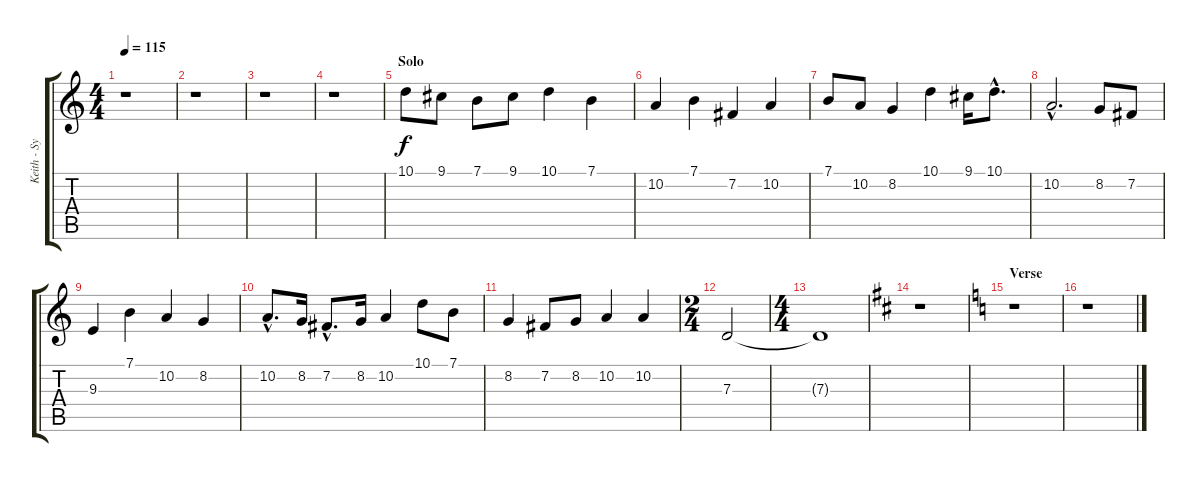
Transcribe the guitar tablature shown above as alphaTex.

\track ("Keith - Synth Brass" "Keith - Sy") {instrument synthbrass2}
\staff {score tabs}
\tuning (E4 B3 G3 D3 A2 E2) {hide}
\ts (4 4)
\tempo 115
\clef g2
\ks c
r.1{dy f} |
r.1 |
r.1 |
r.1 |
\section ("" "Solo")
10.1.8 9.1.8 7.1.8 9.1.8 10.1.4 7.1.4 |
10.2.4 7.1.4 7.2.4 10.2.4 |
7.1.8 10.2.8 8.2.4 10.1.4 9.1.16 10.1{hac}.8{d} |
10.2{hac}.2{d} 8.2.8 7.2.8 |
9.3.4 7.1.4 10.2.4 8.2.4 |
10.2{hac}.8{d} 8.2.16 7.2{hac}.8{d} 8.2.16 10.2.4 10.1.8 7.1.8 |
8.2.4 7.2.8 8.2.8 10.2.4 10.2.4 |
\ts (2 4)
7.3.2 |
\ts (4 4)
7.3{t}.1 |
\ks d
r.1 |
\section ("" "Verse")
\ks c
r.1 |
r.1
